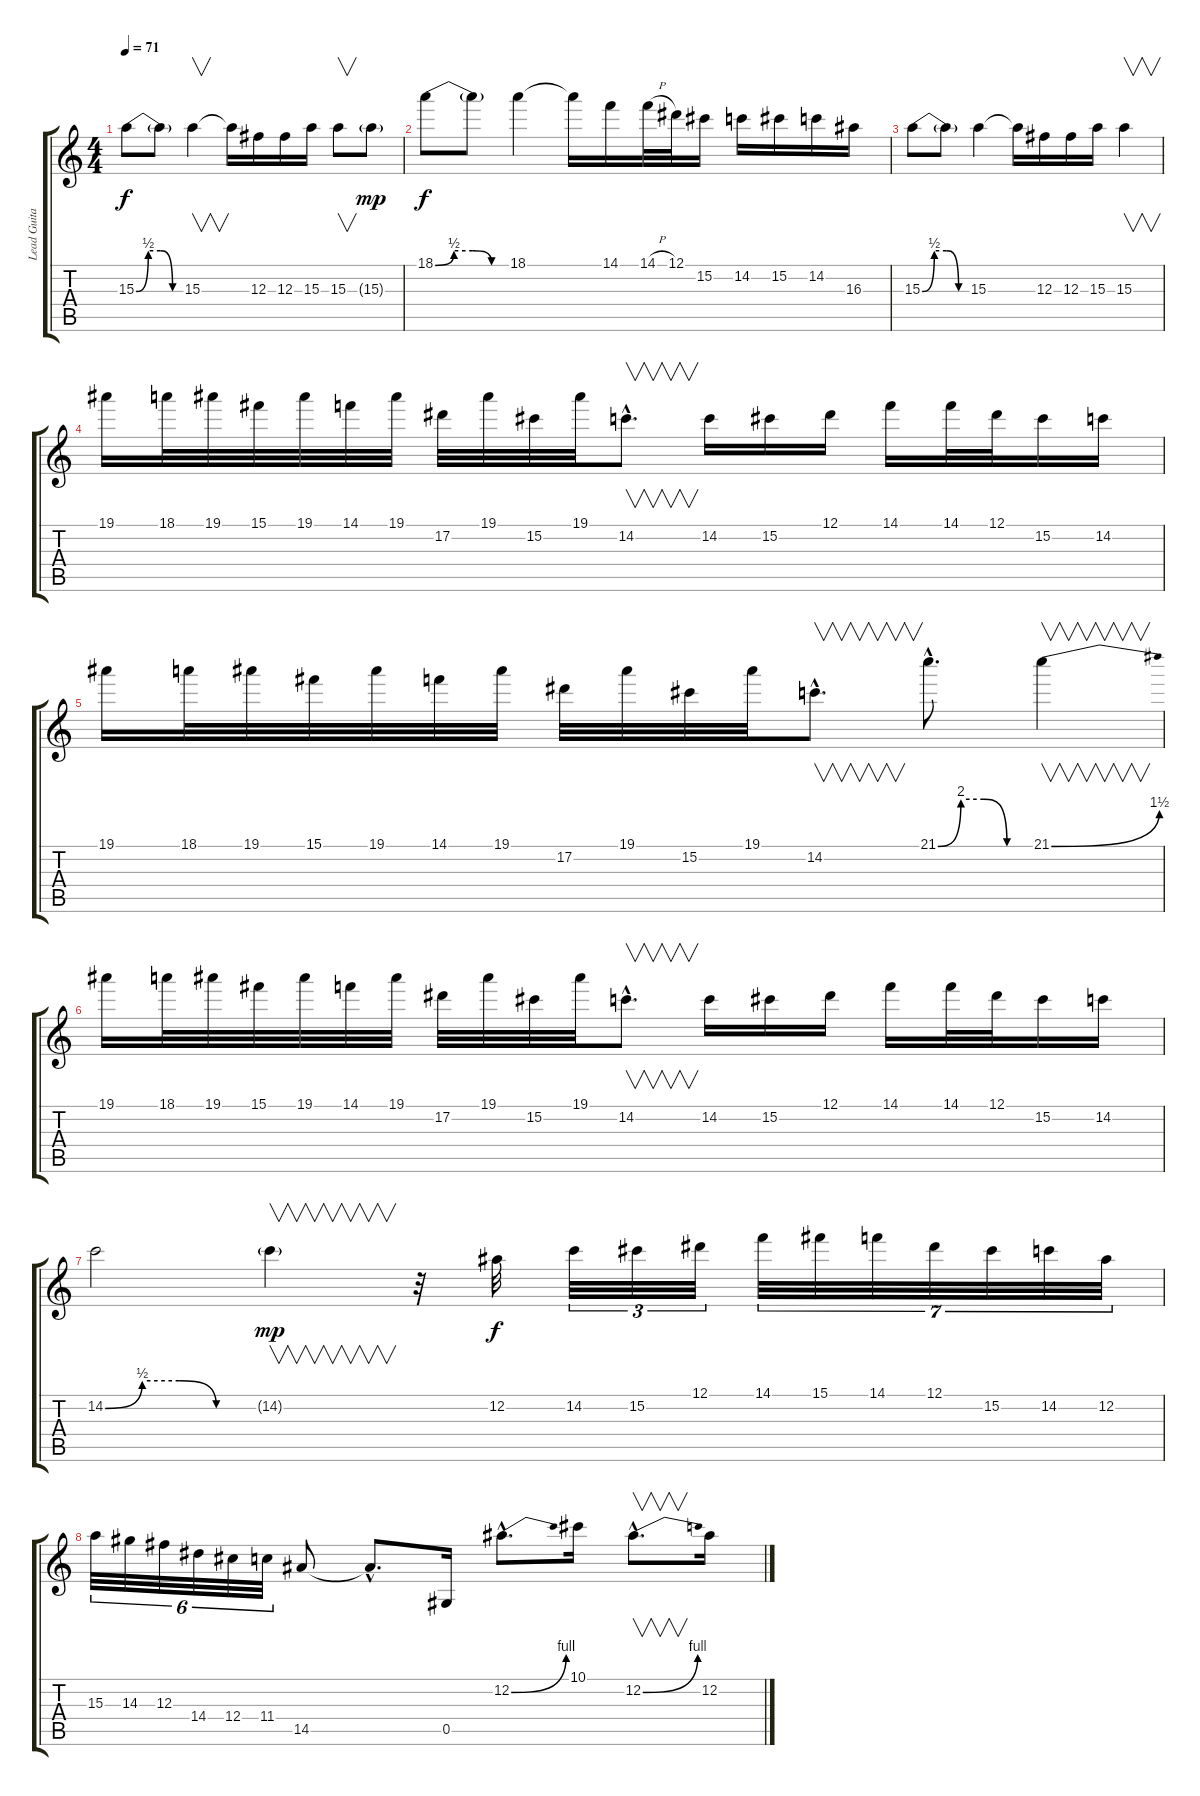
\track ("Lead Guitar 1" "Lead Guita") {instrument overdrivenguitar}
\staff {score tabs}
\tuning (Eb4 Bb3 Gb3 Db3 Ab2 Eb2) {hide}
\ts (4 4)
\tempo 71
\clef g2
\ks c
15.3{be (custom 0 0 15 2 30 2 45 0 60 0)}.8{dy f} 15.3{t}.8 15.3.4{v} 15.3{t}.16 12.3.16 12.3.16 15.3.16 15.3.8{v} 15.3{g}.8{dy mp} |
18.1{be (custom 0 0 15 2 30 2 45 0 60 0)}.8{dy f} 18.1{t}.8 18.1.4 18.1{t}.16 14.1.16 14.1{h}.32 12.1.32 15.2.16 14.2.16 15.2.16 14.2.16 16.3.16 |
15.3{be (custom 0 0 15 2 30 2 45 0 60 0)}.8 15.3{t}.8 15.3.4 15.3{t}.16 12.3.16 12.3.16 15.3.16 15.3.4{v} |
19.1.16 18.1.32 19.1.32 15.1.32 19.1.32 14.1.32 19.1.32 17.2.32 19.1.32 15.2.32 19.1.32 14.2{hac}.8{v d} 14.2.16 15.2.16 12.1.16 14.1.16 14.1.32 12.1.32 15.2.16 14.2.16 |
19.1.16 18.1.32 19.1.32 15.1.32 19.1.32 14.1.32 19.1.32 17.2.32 19.1.32 15.2.32 19.1.32 14.2{hac}.8{v d} 21.1{be (custom 0 0 15 8 30 8 45 0 60 0) hac}.8{d} 21.1{be (bend 0 0 60 6)}.4{v} |
19.1.16 18.1.32 19.1.32 15.1.32 19.1.32 14.1.32 19.1.32 17.2.32 19.1.32 15.2.32 19.1.32 14.2{hac}.8{v d} 14.2.16 15.2.16 12.1.16 14.1.16 14.1.32 12.1.32 15.2.16 14.2.16 |
14.2{be (custom 0 0 15 2 30 2 45 0 60 0)}.2 14.2{g}.4{v dy mp} r.32 12.2.32{dy f} 14.2.32{tu (3 2)} 15.2.32{tu (3 2)} 12.1.32{tu (3 2)} 14.1.32{tu (7 4)} 15.1.32{tu (7 4)} 14.1.32{tu (7 4)} 12.1.32{tu (7 4)} 15.2.32{tu (7 4)} 14.2.32{tu (7 4)} 12.2.32{tu (7 4)} |
15.3.32{tu (6 4)} 14.3.32{tu (6 4)} 12.3.32{tu (6 4)} 14.4.32{tu (6 4)} 12.4.32{tu (6 4)} 11.4.32{tu (6 4)} 14.5.8 14.5{hac t}.8{d} 0.5.16 12.2{be (bend 0 0 60 4) hac}.8{d} 10.1.16 12.2{be (bend 0 0 60 4) hac}.8{v d} 12.2.16
